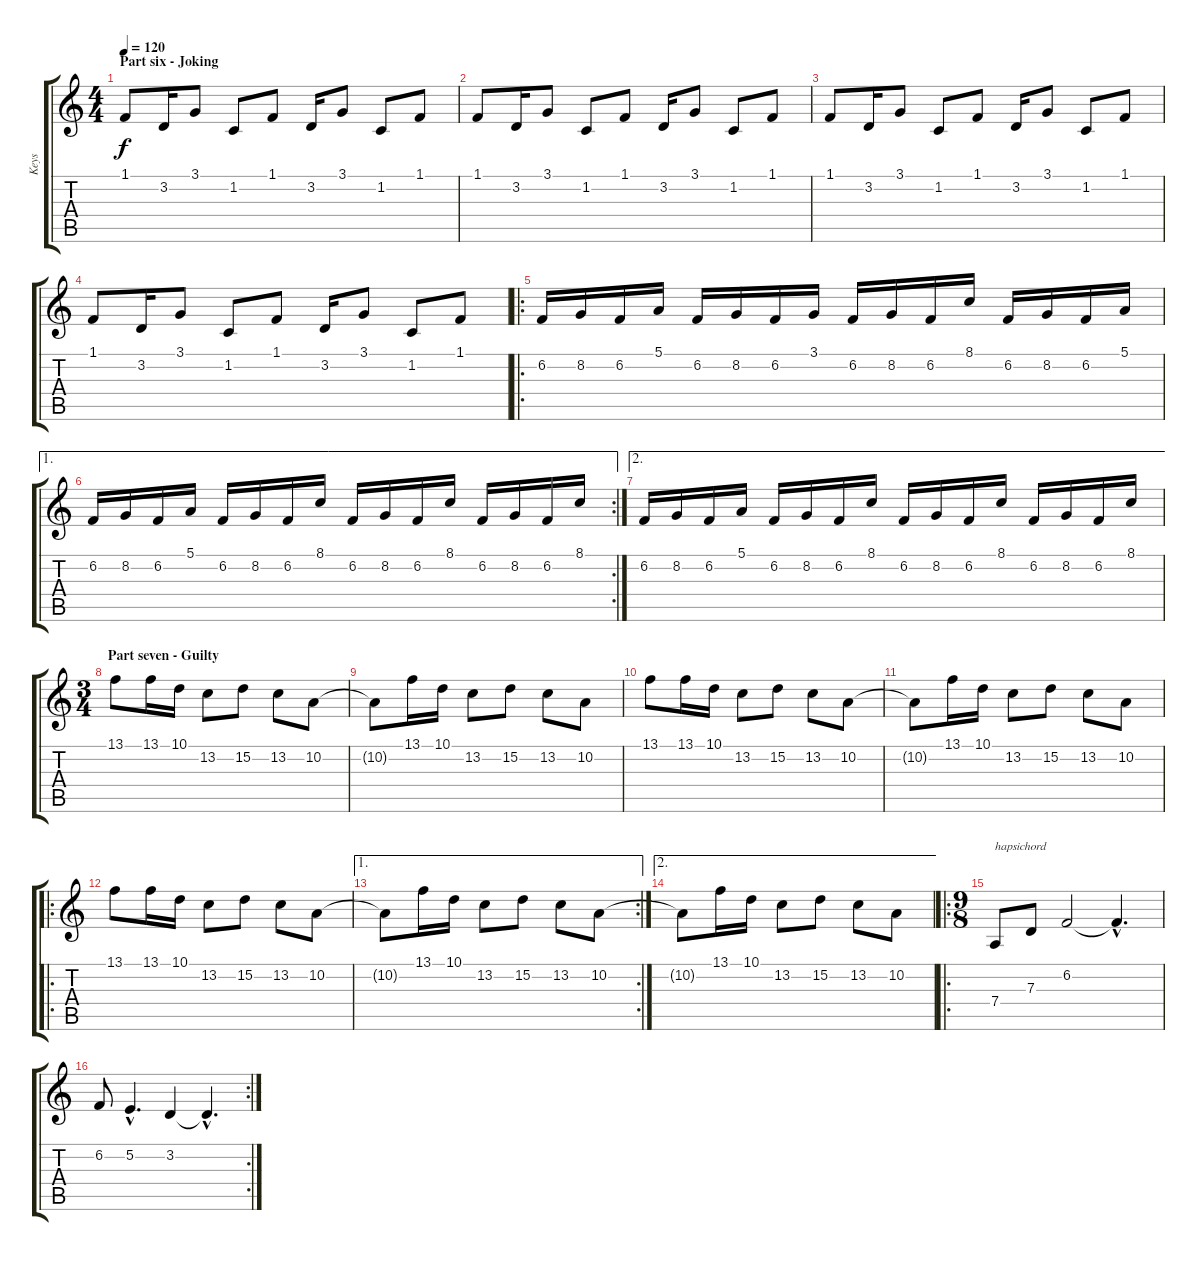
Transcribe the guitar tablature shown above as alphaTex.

\track ("Keys" "Keys") {instrument honkytonkpiano}
\staff {score tabs}
\tuning (E4 B3 G3 D3 A2 E2) {hide}
\ts (4 4)
\section ("" "Part six - Joking")
\tempo 120
\clef g2
\ks c
1.1.8{dy f volume 14 balance 8 instrument honkytonkpiano} 3.2.16 3.1.8 1.2.8 1.1.8 3.2.16 3.1.8 1.2.8 1.1.8 |
1.1.8 3.2.16 3.1.8 1.2.8 1.1.8 3.2.16 3.1.8 1.2.8 1.1.8 |
1.1.8 3.2.16 3.1.8 1.2.8 1.1.8 3.2.16 3.1.8 1.2.8 1.1.8 |
1.1.8 3.2.16 3.1.8 1.2.8 1.1.8 3.2.16 3.1.8 1.2.8 1.1.8 |
\ro
6.2.16 8.2.16 6.2.16 5.1.16 6.2.16 8.2.16 6.2.16 3.1.16 6.2.16 8.2.16 6.2.16 8.1.16 6.2.16 8.2.16 6.2.16 5.1.16 |
\ae 1
\rc 2
6.2.16 8.2.16 6.2.16 5.1.16 6.2.16 8.2.16 6.2.16 8.1.16 6.2.16 8.2.16 6.2.16 8.1.16 6.2.16 8.2.16 6.2.16 8.1.16 |
\ae 2
6.2.16 8.2.16 6.2.16 5.1.16 6.2.16 8.2.16 6.2.16 8.1.16 6.2.16 8.2.16 6.2.16 8.1.16 6.2.16 8.2.16 6.2.16 8.1.16 |
\ts (3 4)
\section ("" "Part seven - Guilty")
13.1.8 13.1.16 10.1.16 13.2.8 15.2.8 13.2.8 10.2.8 |
10.2{t}.8 13.1.16 10.1.16 13.2.8 15.2.8 13.2.8 10.2.8 |
13.1.8 13.1.16 10.1.16 13.2.8 15.2.8 13.2.8 10.2.8 |
10.2{t}.8 13.1.16 10.1.16 13.2.8 15.2.8 13.2.8 10.2.8 |
\ro
13.1.8 13.1.16 10.1.16 13.2.8 15.2.8 13.2.8 10.2.8 |
\ae 1
\rc 2
10.2{t}.8 13.1.16 10.1.16 13.2.8 15.2.8 13.2.8 10.2.8 |
\ae 2
10.2{t}.8 13.1.16 10.1.16 13.2.8 15.2.8 13.2.8 10.2.8 |
\ro
\ts (9 8)
7.4.8{txt "hapsichord" volume 12 instrument harpsichord} 7.3.8 6.2.2 6.2{hac t}.4{d} |
\rc 2
6.2.8 5.2{hac}.4{d} 3.2.4 3.2{hac t}.4{d}
